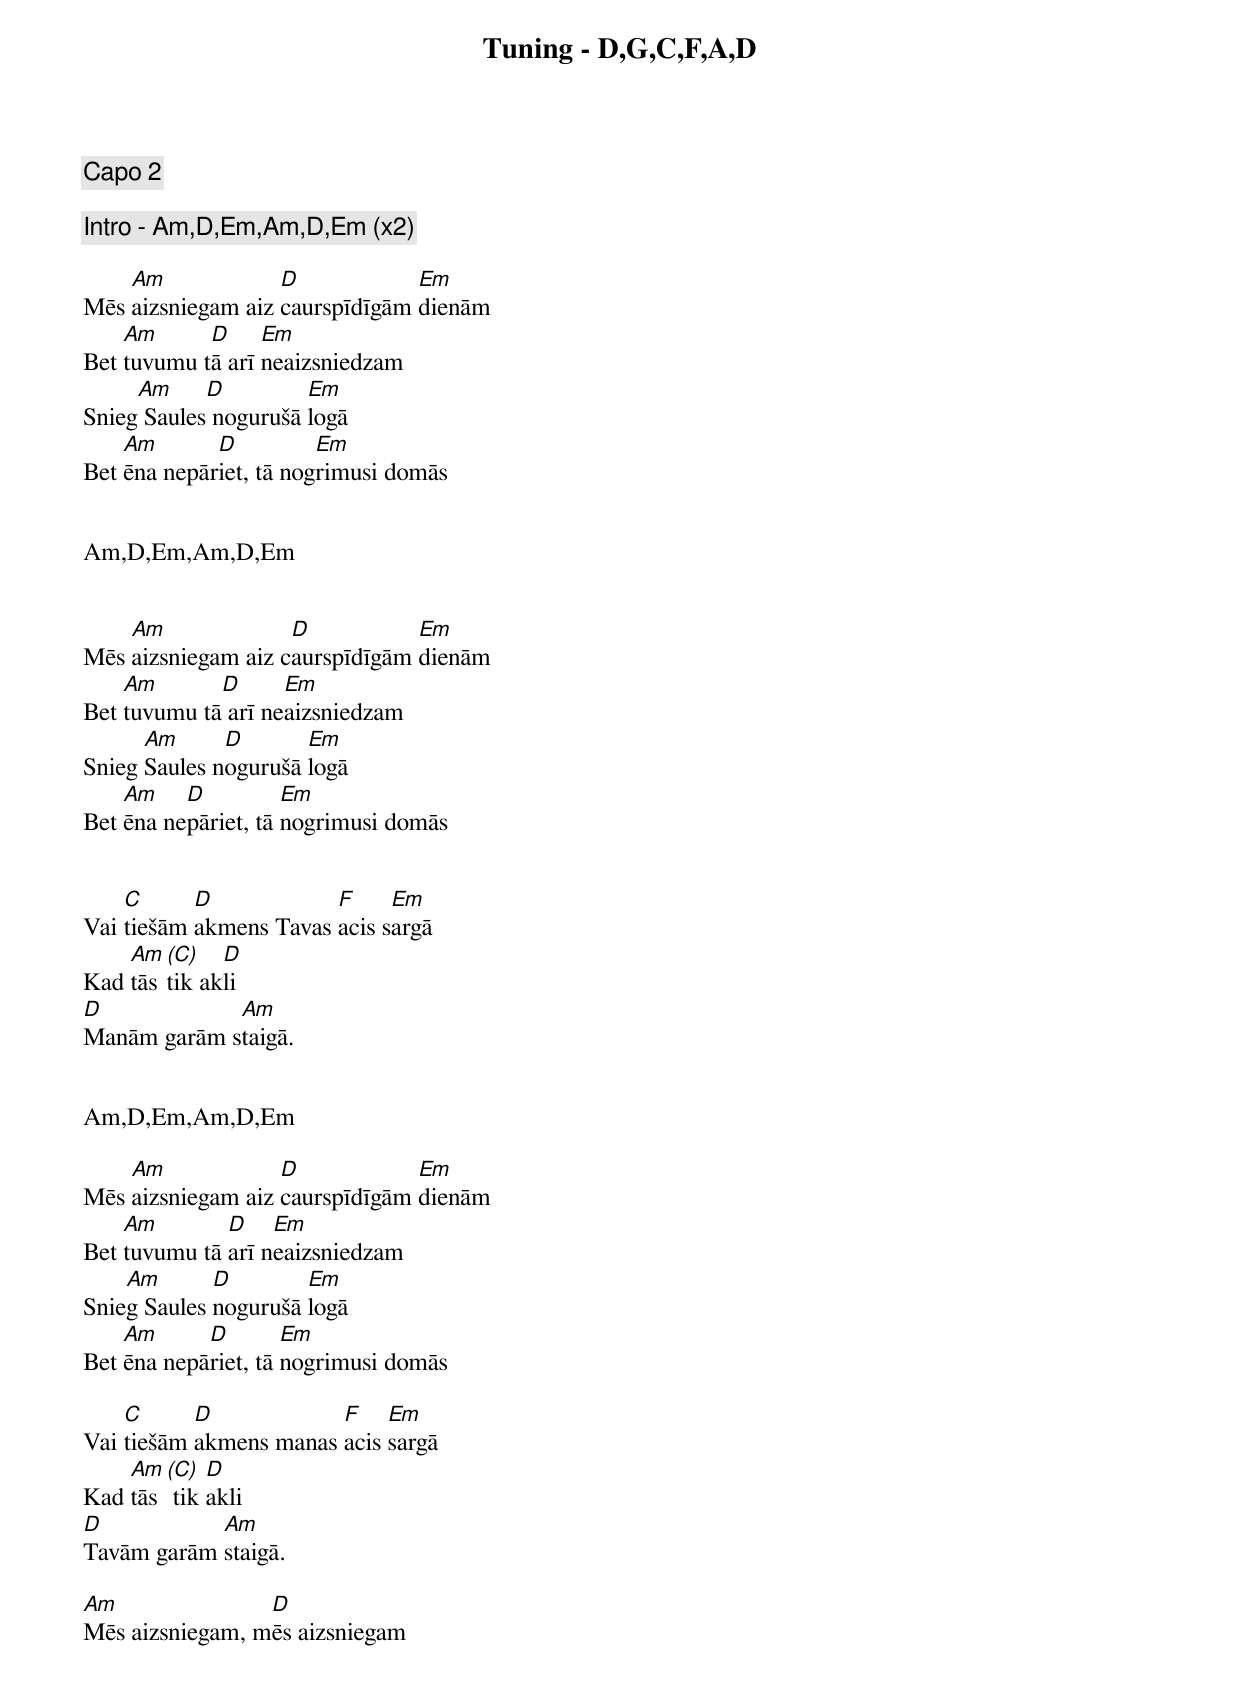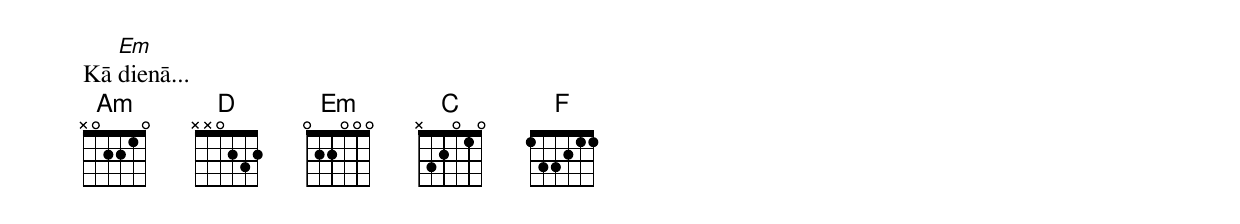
Tuning - D,G,C,F,A,D

Capo 2

Intro - Am,D,Em,Am,D,Em (x2)

    Am             D            Em
Mēs aizsniegam aiz caurspīdīgām dienām
    Am      D     Em
Bet tuvumu tā arī neaizsniedzam
     Am     D         Em
Snieg Saules nogurušā logā
    Am       D          Em
Bet ēna nepāriet, tā nogrimusi domās


Am,D,Em,Am,D,Em


    Am              D           Em
Mēs aizsniegam aiz caurspīdīgām dienām
    Am       D      Em
Bet tuvumu tā arī neaizsniedzam
      Am      D       Em
Snieg Saules nogurušā logā
    Am    D          Em
Bet ēna nepāriet, tā nogrimusi domās


    C      D            F     Em
Vai tiešām akmens Tavas acis sargā
    Am  (C)   D
Kad tās tik akli
D            Am
Manām garām staigā.


Am,D,Em,Am,D,Em

    Am             D            Em
Mēs aizsniegam aiz caurspīdīgām dienām
    Am        D    Em
Bet tuvumu tā arī neaizsniedzam
    Am       D        Em
Snieg Saules nogurušā logā
    Am      D        Em
Bet ēna nepāriet, tā nogrimusi domās

    C      D            F    Em
Vai tiešām akmens manas acis sargā
    Am (C)  D
Kad tās tik akli
D           Am
Tavām garām staigā.

Am               D
Mēs aizsniegam, mēs aizsniegam
   Em
Kā dienā...
